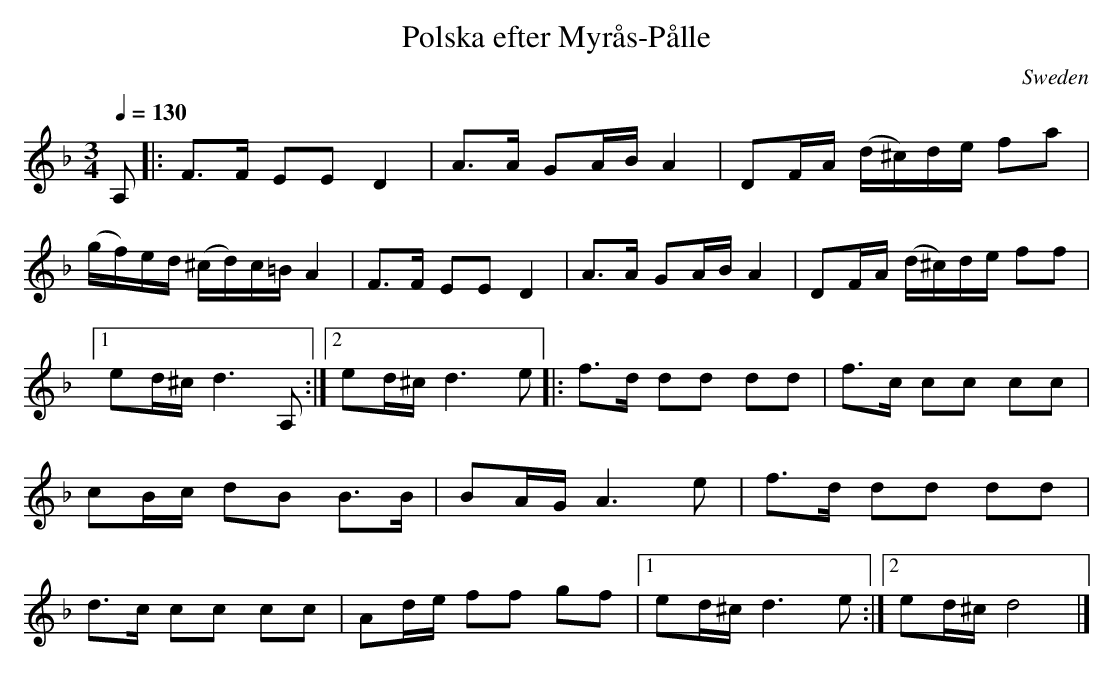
X:1
T:Polska efter Myrås-Pålle
L:1/8
M:3/4
O:Sweden
Q:1/4=130
K:D minor
A,|:\
F>F EE D2|A>A GA/B/ A2|DF/A/ (d/^c/)d/e/ fa|(g/f/)e/d/ (^c/d/)c/=B/ A2|\
F>F EE D2|A>A GA/B/ A2|DF/A/ (d/^c/)d/e/ ff|1 ed/^c/ d3 A,:|2 ed/^c/ d3 e|:\
f>d dd dd|f>c cc cc|cB/c/ dB B>B|BA/G/ A3 e|f>d dd dd|\
d>c cc cc|Ad/e/ ff gf|1 ed/^c/ d3 e:|2 ed/^c/ d4|]
